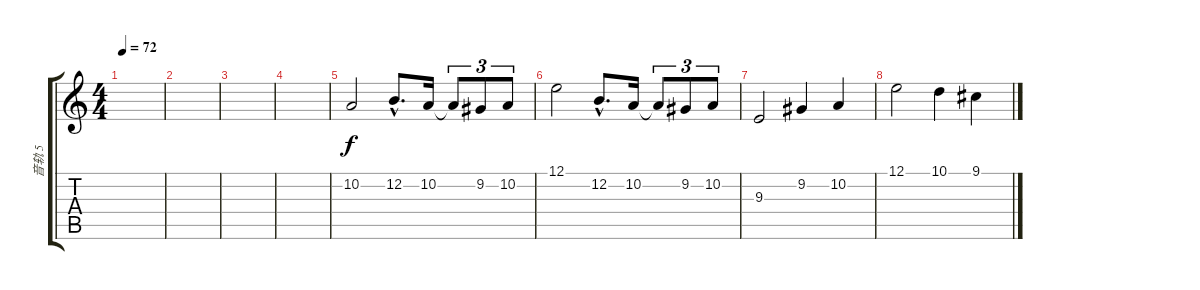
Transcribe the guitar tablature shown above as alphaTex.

\track ("音轨 5" "音轨 5") {instrument honkytonkpiano}
\staff {score tabs}
\tuning (E4 B3 G3 D3 A2 E2) {hide}
\ts (4 4)
\tempo 72
\clef g2
\ks c
|
|
|
|
10.2.2 12.2{hac}.8{d} 10.2.16 10.2{t}.8{tu (3 2)} 9.2.8{tu (3 2)} 10.2.8{tu (3 2)} |
12.1.2 12.2{hac}.8{d} 10.2.16 10.2{t}.8{tu (3 2)} 9.2.8{tu (3 2)} 10.2.8{tu (3 2)} |
9.3.2 9.2.4 10.2.4 |
12.1.2 10.1.4 9.1.4
